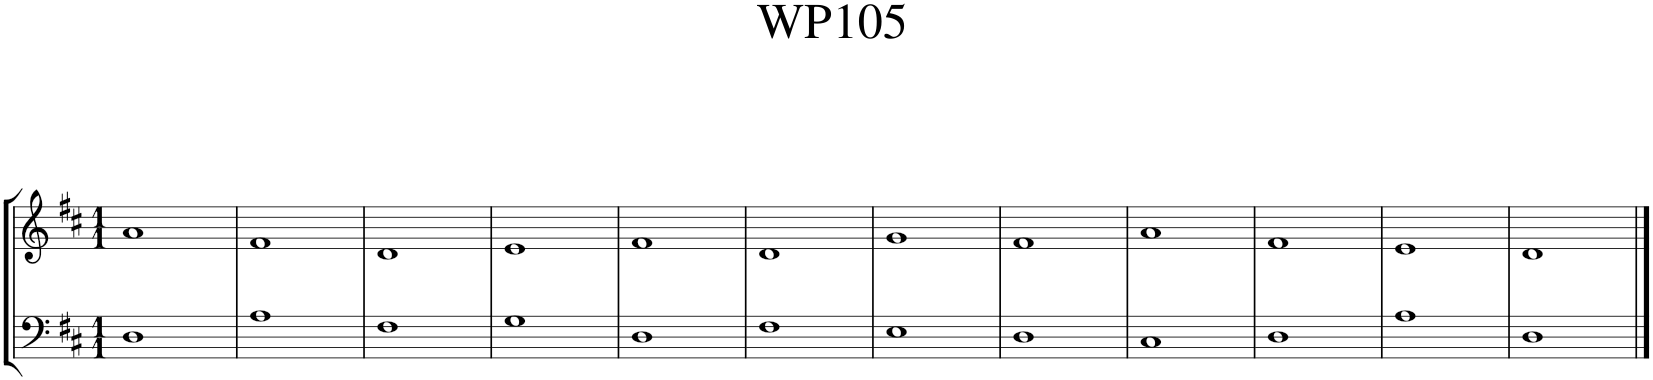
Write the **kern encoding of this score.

**kern	**kern
*part2	*part1
*staff2	*staff1
*I"Bass Line	*I"Primary Upper Line
*I'BL	*I'PL
*clefF4	*clefG2
*k[f#c#]	*k[f#c#]
*M1/1	*M1/1
=1	=1
1D	1a
=2	=2
1A	1f#
=3	=3
1F#	1d
=4	=4
1G	1e
=5	=5
1D	1f#
=6	=6
1F#	1d
=7	=7
1E	1g
=8	=8
1D	1f#
=9	=9
1C#	1a
=10	=10
1D	1f#
=11	=11
1A	1e
=12	=12
1D	1d
==	==
*-	*-
